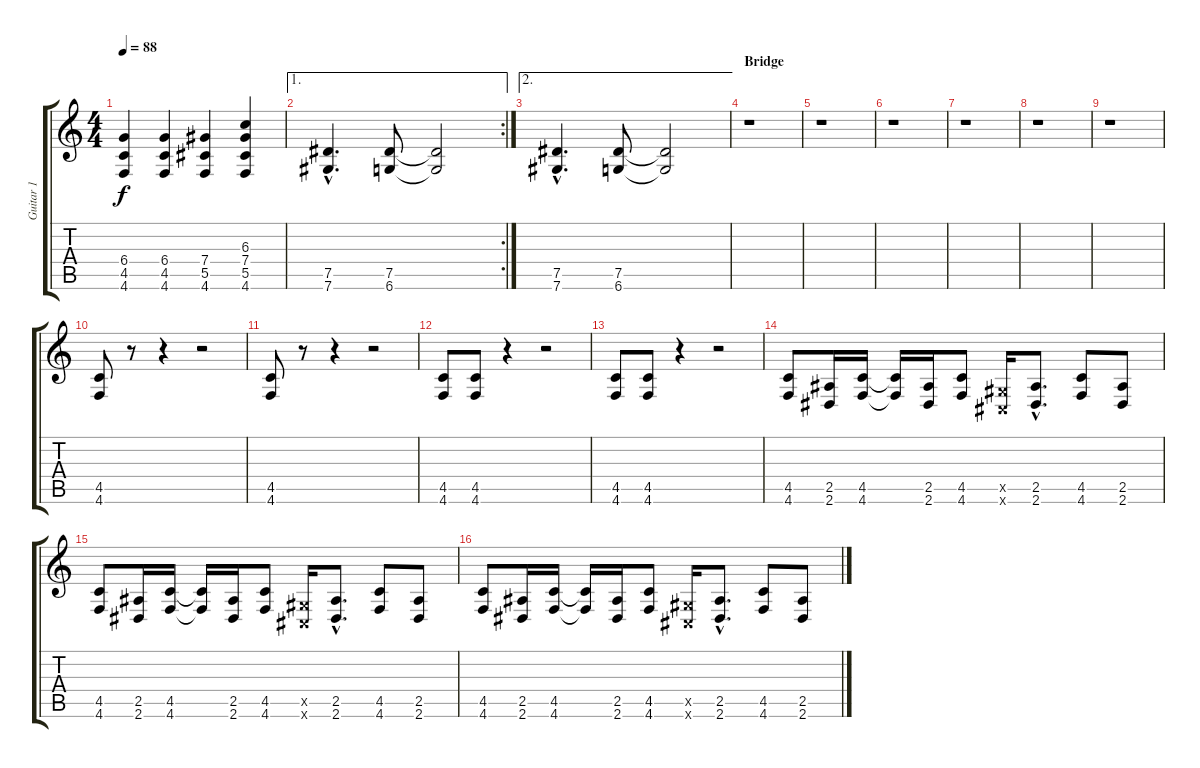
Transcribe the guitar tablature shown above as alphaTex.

\track ("Guitar 1" "Guitar 1") {instrument distortionguitar}
\staff {score tabs}
\tuning (Eb4 Bb3 Gb3 Db3 Ab2 Db2) {hide}
\ts (4 4)
\tempo 88
\clef g2
\ks c
(6.4 4.5 4.6).4{dy f} (6.4 4.5 4.6).4 (7.4 5.5 4.6).4 (6.3 7.4 5.5 4.6).4 |
\ae 1
\rc 2
(7.5{hac} 7.6{hac}).4{d} (7.5 6.6).8 (7.5{t} 6.6{t}).2 |
\ae 2
(7.5{hac} 7.6{hac}).4{d} (7.5 6.6).8 (7.5{t} 6.6{t}).2 |
\section ("" "Bridge")
r.1 |
r.1 |
r.1 |
r.1 |
r.1 |
r.1 |
(4.5 4.6).8 r.8 r.4 r.2 |
(4.5 4.6).8 r.8 r.4 r.2 |
(4.5 4.6).8 (4.5 4.6).8 r.4 r.2 |
(4.5 4.6).8 (4.5 4.6).8 r.4 r.2 |
(4.5 4.6).8 (2.5 2.6).16 (4.5 4.6).16 (4.5{t} 4.6{t}).16 (2.5 2.6).16 (4.5 4.6).8 (0.5{x} 0.6{x}).16 (2.5{hac} 2.6{hac}).8{d} (4.5 4.6).8 (2.5 2.6).8 |
(4.5 4.6).8 (2.5 2.6).16 (4.5 4.6).16 (4.5{t} 4.6{t}).16 (2.5 2.6).16 (4.5 4.6).8 (0.5{x} 0.6{x}).16 (2.5{hac} 2.6{hac}).8{d} (4.5 4.6).8 (2.5 2.6).8 |
(4.5 4.6).8 (2.5 2.6).16 (4.5 4.6).16 (4.5{t} 4.6{t}).16 (2.5 2.6).16 (4.5 4.6).8 (0.5{x} 0.6{x}).16 (2.5{hac} 2.6{hac}).8{d} (4.5 4.6).8 (2.5 2.6).8
